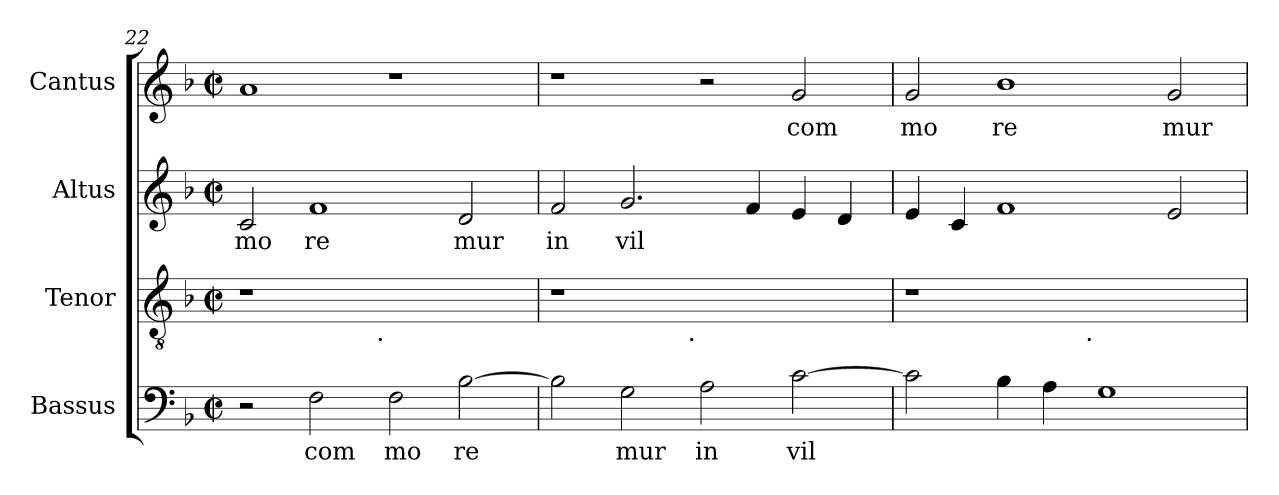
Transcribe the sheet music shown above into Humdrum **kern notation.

**kern	**text	**kern	**kern	**text	**kern	**text
*part4	*part4	*part3	*part2	*part2	*part1	*part1
*staff4	*staff4	*staff3	*staff2	*staff2	*staff1	*staff1
*I"Bassus	*	*I"Tenor	*I"Altus	*	*I"Cantus	*
*clefF4	*	*clefGv2	*clefG2	*	*clefG2	*
*k[b-]	*	*k[b-]	*k[b-]	*	*k[b-]	*
*F:	*	*F:	*F:	*	*F:	*
*M2/2	*	*M2/2	*M2/2	*	*M2/2	*
*met(c|)	*	*met(c|)	*met(c|)	*	*met(c|)	*
=22	=22	=22	=22	=22	=22	=22
!	!	!	!	!LO:LY:b:cj	!	!LO:LY:b:cj
*	*	*^	*	*	*	*
2r	.	1r	2ryy	2c/	mo	1a	.
!	!LO:LY:b:cj	!	!	!	!LO:LY:b:cj	!	!
2F\	com	.	4...ryy	1f	re	.	.
!	!	!	!LO:TX:b:t=.	!	!	!	!
.	.	.	1ryy	.	.	.	.
!	!LO:LY:b:cj	!	!	!	!	!	!
2F\	mo	1ryy	.	.	.	1r	.
!	!LO:LY:b:cj	!	!	!	!LO:LY:b:cj	!	!
[>2B-\	re	.	.	2d/	mur	.	.
.	.	.	32ryy	.	.	.	.
=23	=23	=23	=23	=23	=23	=23	=23
!	!LO:LY:b:cj	!	!	!	!LO:LY:b:cj	!	!
2B-\]	.	1r	2ryy	2f/	in	1r	.
!	!LO:LY:b:cj	!	!	!	!LO:LY:b:cj	!	!
2G\	mur	.	4...ryy	2.g/	vil	.	.
!	!	!	!LO:TX:b:t=.	!	!	!	!
.	.	.	1ryy	.	.	.	.
!	!LO:LY:b:cj	!	!	!	!	!	!
2A\	in	1ryy	.	.	.	2r	.
!	!	!	!	!	!LO:LY:b:cj	!	!
.	.	.	.	4f/	.	.	.
!	!LO:LY:b:cj	!	!	!	!LO:LY:b:cj	!	!LO:LY:b:cj
[>2c\	vil	.	.	4e/	.	2g/	com
!	!	!	!	!	!LO:LY:b:cj	!	!
.	.	.	.	4d/	.	.	.
.	.	.	32ryy	.	.	.	.
=24	=24	=24	=24	=24	=24	=24	=24
!	!LO:LY:b:cj	!	!	!	!LO:LY:b:cj	!	!LO:LY:b:cj
2c\]	.	1r	2ryy	4e/	.	2g/	mo
!	!	!	!	!	!LO:LY:b:cj	!	!
.	.	.	.	4c/	.	.	.
!	!LO:LY:b:cj	!	!	!	!LO:LY:b:cj	!	!LO:LY:b:cj
4B-\	.	.	4...ryy	1f	.	1b-	re
!	!LO:LY:b:cj	!	!	!	!	!	!
4A\	.	.	.	.	.	.	.
!	!	!	!LO:TX:b:t=.	!	!	!	!
.	.	.	1ryy	.	.	.	.
!	!LO:LY:b:cj	!	!	!	!	!	!
1G	.	1ryy	.	.	.	.	.
!	!	!	!	!	!LO:LY:b:cj	!	!LO:LY:b:cj
.	.	.	.	2e/	.	2g/	mur
.	.	.	32ryy	.	.	.	.
*	*	*v	*v	*	*	*	*
=	=	=	=	=	=	=
*-	*-	*-	*-	*-	*-	*-
